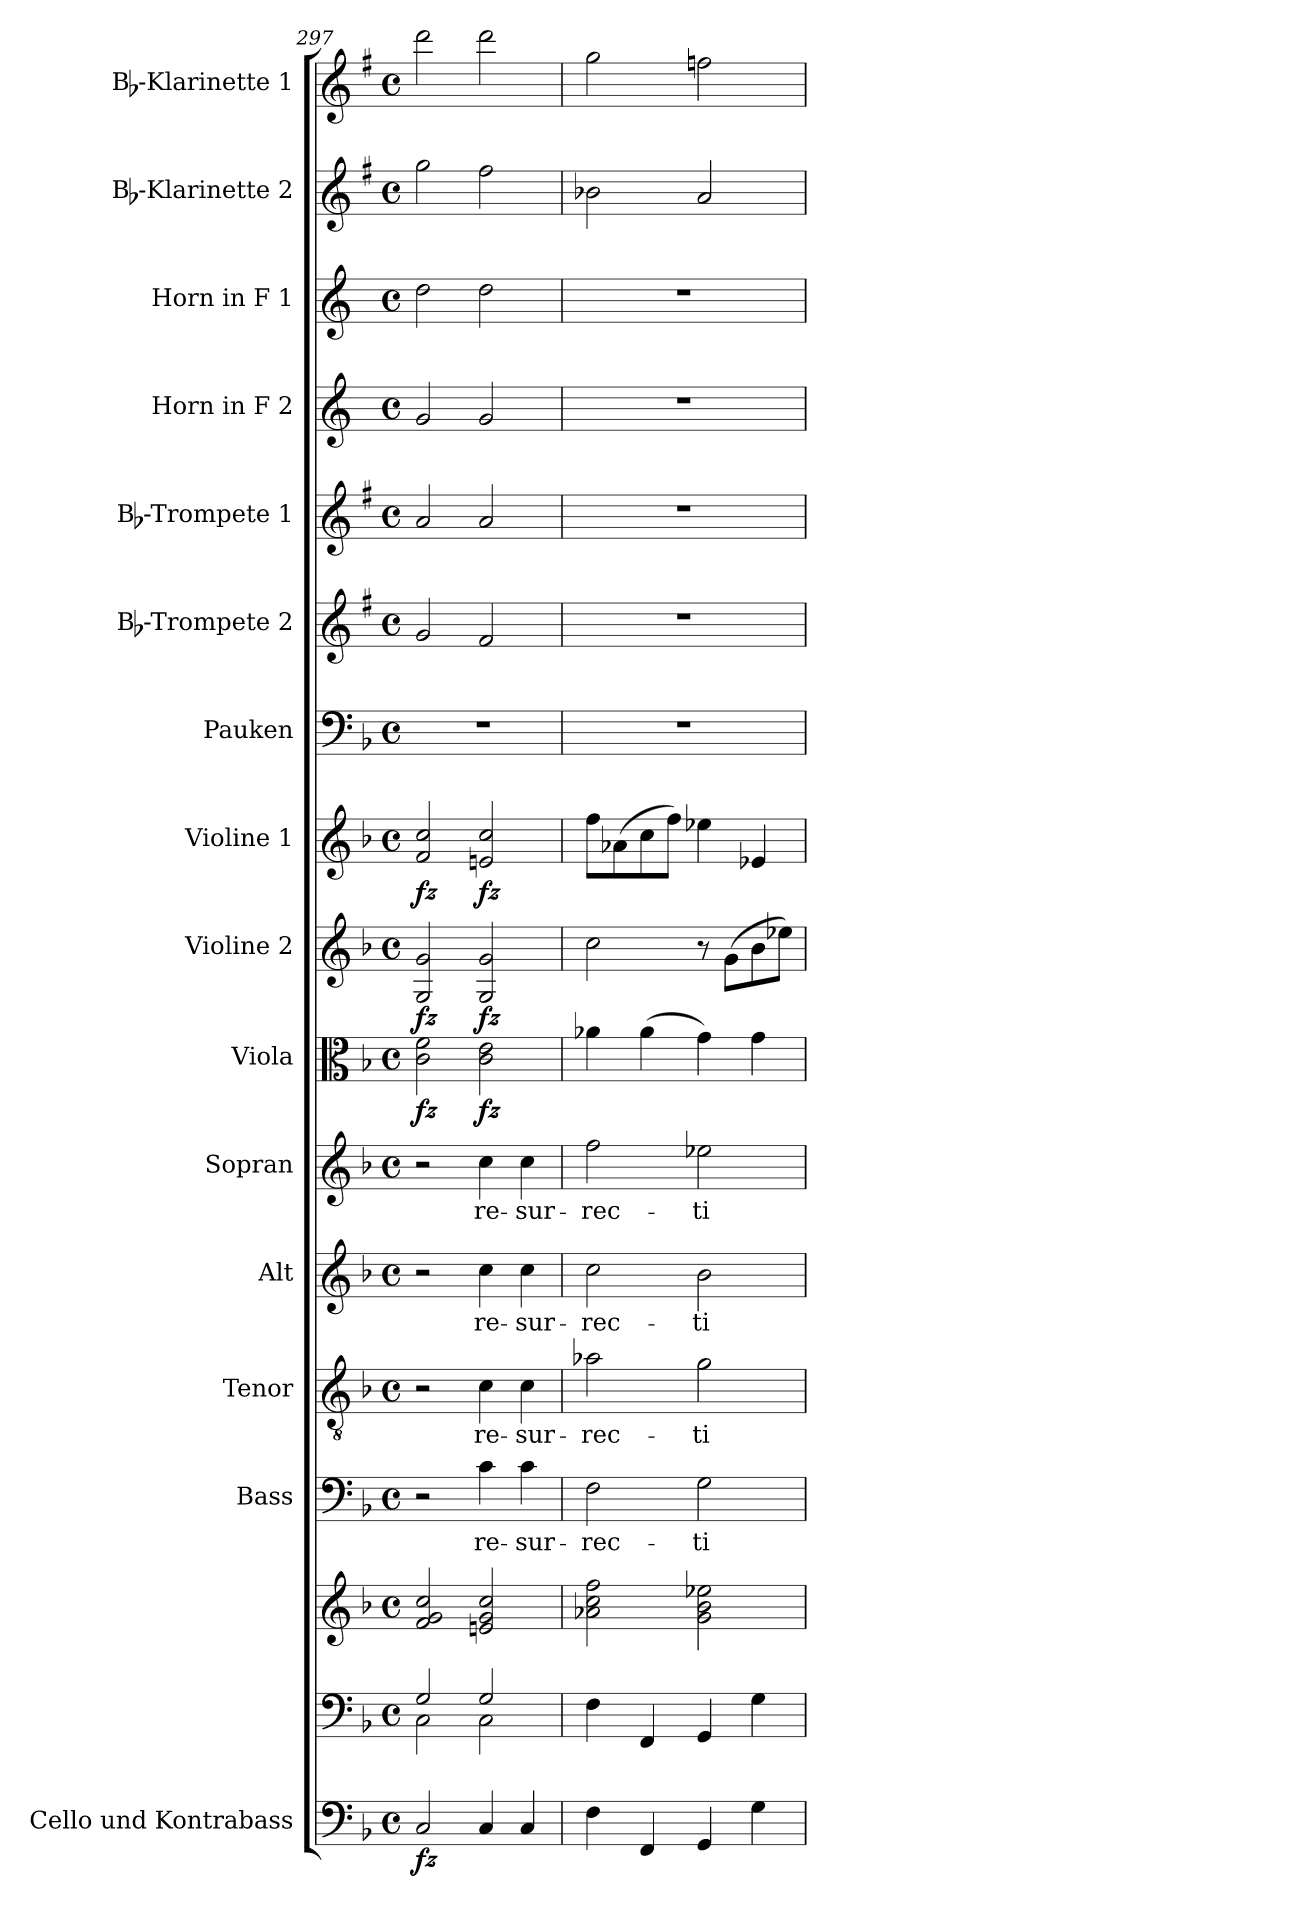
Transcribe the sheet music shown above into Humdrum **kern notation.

**kern	**dynam	**kern	**kern	**kern	**text	**kern	**text	**kern	**text	**kern	**text	**kern	**dynam	**kern	**dynam	**kern	**dynam	**kern	**kern	**kern	**kern	**kern	**kern	**kern
*part16	*part16	*part15	*part15	*part14	*part14	*part13	*part13	*part12	*part12	*part11	*part11	*part10	*part10	*part9	*part9	*part8	*part8	*part7	*part6	*part5	*part4	*part3	*part2	*part1
*staff17	*staff17	*staff16	*staff15	*staff14	*staff14	*staff13	*staff13	*staff12	*staff12	*staff11	*staff11	*staff10	*staff10	*staff9	*staff9	*staff8	*staff8	*staff7	*staff6	*staff5	*staff4	*staff3	*staff2	*staff1
*I"Cello und Kontrabass	*	*	*	*I"Bass	*	*I"Tenor	*	*I"Alt	*	*I"Sopran	*	*I"Viola	*	*I"Violine 2	*	*I"Violine 1	*	*I"Pauken	*I"Bb-Trompete 2	*I"Bb-Trompete 1	*I"Horn in F 2	*I"Horn in F 1	*I"Bb-Klarinette 2	*I"Bb-Klarinette 1
*I'Kb.	*	*	*	*I'B.	*	*I'T.	*	*I'A.	*	*I'S.	*	*I'Vla.	*	*I'Vl. 2	*	*I'Vl. 1	*	*I'Pk.	*I'Bb Trp. 2	*I'Bb Trp. 1	*	*	*I'Bb Kl. 2	*I'Bb Kl. 1
!!LO:PB:g=z
*clefF4	*	*clefF4	*clefG2	*clefF4	*	*clefGv2	*	*clefG2	*	*clefG2	*	*clefC3	*	*clefG2	*	*clefG2	*	*clefF4	*clefG2	*clefG2	*clefG2	*clefG2	*clefG2	*clefG2
*ITrd7c12	*	*	*	*	*	*	*	*	*	*	*	*	*	*	*	*	*	*	*ITrd1c2	*ITrd1c2	*ITrd4c7	*ITrd4c7	*ITrd1c2	*ITrd1c2
*k[b-]	*	*k[b-]	*k[b-]	*k[b-]	*	*k[b-]	*	*k[b-]	*	*k[b-]	*	*k[b-]	*	*k[b-]	*	*k[b-]	*	*k[b-]	*k[b-]	*k[b-]	*k[b-]	*k[b-]	*k[b-]	*k[b-]
*F:	*	*F:	*F:	*F:	*	*F:	*	*F:	*	*F:	*	*F:	*	*F:	*	*F:	*	*F:	*F:	*F:	*F:	*F:	*F:	*F:
*M4/4	*	*M4/4	*M4/4	*M4/4	*	*M4/4	*	*M4/4	*	*M4/4	*	*M4/4	*	*M4/4	*	*M4/4	*	*M4/4	*M4/4	*M4/4	*M4/4	*M4/4	*M4/4	*M4/4
*met(c)	*	*met(c)	*met(c)	*met(c)	*	*met(c)	*	*met(c)	*	*met(c)	*	*met(c)	*	*met(c)	*	*met(c)	*	*met(c)	*met(c)	*met(c)	*met(c)	*met(c)	*met(c)	*met(c)
=297	=297	=297	=297	=297	=297	=297	=297	=297	=297	=297	=297	=297	=297	=297	=297	=297	=297	=297	=297	=297	=297	=297	=297	=297
*	*	*^	*	*	*	*	*	*	*	*	*	*	*	*	*	*	*	*	*	*	*	*	*	*
!	!LO:DY:b	!	!	!	!	!	!	!	!	!	!	!	!	!LO:DY:b	!	!LO:DY:b	!	!LO:DY:b	!	!	!	!	!	!	!
2CC/	fz	2G/	2C\	2f/ 2g/ 2cc/	2r	.	2r	.	2r	.	2r	.	2c\ 2f\	fz	2G/ 2g/	fz	2f/ 2cc/	fz	1r	2f/	2g/	2c/	2g\	2ff\	2ccc\
!	!	!	!	!	!	!LO:LY:b	!	!LO:LY:b	!	!LO:LY:b	!	!LO:LY:b	!	!LO:DY:b	!	!LO:DY:b	!	!LO:DY:b	!	!	!	!	!	!	!
4CC/	.	2G/	2C\	2en/ 2g/ 2cc/	4c\	re-	4c\	re-	4cc\	re-	4cc\	re-	2c\ 2e\	fz	2G/ 2g/	fz	2en/ 2cc/	fz	.	2e/	2g/	2c/	2g\	2ee\	2ccc\
!	!	!	!	!	!	!LO:LY:b	!	!LO:LY:b	!	!LO:LY:b	!	!LO:LY:b	!	!	!	!	!	!	!	!	!	!	!	!	!
4CC/	.	.	.	.	4c\	-sur-	4c\	-sur-	4cc\	-sur-	4cc\	-sur-	.	.	.	.	.	.	.	.	.	.	.	.	.
*	*	*v	*v	*	*	*	*	*	*	*	*	*	*	*	*	*	*	*	*	*	*	*	*	*	*
=298	=298	=298	=298	=298	=298	=298	=298	=298	=298	=298	=298	=298	=298	=298	=298	=298	=298	=298	=298	=298	=298	=298	=298	=298
!	!	!	!	!	!LO:LY:b	!	!LO:LY:b	!	!LO:LY:b	!	!LO:LY:b	!	!	!	!	!	!	!	!	!	!	!	!	!
4FF\	.	4F\	2a-X\ 2cc\ 2ff\	2F\	-rec-	2a-X\	-rec-	2cc\	-rec-	2ff\	-rec-	4a-X\	.	2cc\	.	8ff\L	.	1r	1r	1r	1r	1r	2a-X\	2ff\
.	.	.	.	.	.	.	.	.	.	.	.	.	.	.	.	(>8a-X\	.	.	.	.	.	.	.	.
4FFF/	.	4FF/	.	.	.	.	.	.	.	.	.	(>4a-\	.	.	.	8cc\	.	.	.	.	.	.	.	.
.	.	.	.	.	.	.	.	.	.	.	.	.	.	.	.	8ff\J)	.	.	.	.	.	.	.	.
!	!	!	!	!	!LO:LY:b	!	!LO:LY:b	!	!LO:LY:b	!	!LO:LY:b	!	!	!	!	!	!	!	!	!	!	!	!	!
4GGG/	.	4GG/	2g\ 2b-\ 2ee-X\	2G\	-ti-	2g\	-ti-	2b-\	-ti-	2ee-X\	-ti-	4g\)	.	8r	.	4ee-X\	.	.	.	.	.	.	2g/	2ee-X\
.	.	.	.	.	.	.	.	.	.	.	.	.	.	(>8g\L	.	.	.	.	.	.	.	.	.	.
4GG\	.	4G\	.	.	.	.	.	.	.	.	.	4g\	.	8b-\	.	4e-X/	.	.	.	.	.	.	.	.
.	.	.	.	.	.	.	.	.	.	.	.	.	.	8ee-X\J)	.	.	.	.	.	.	.	.	.	.
=	=	=	=	=	=	=	=	=	=	=	=	=	=	=	=	=	=	=	=	=	=	=	=	=
*-	*-	*-	*-	*-	*-	*-	*-	*-	*-	*-	*-	*-	*-	*-	*-	*-	*-	*-	*-	*-	*-	*-	*-	*-
